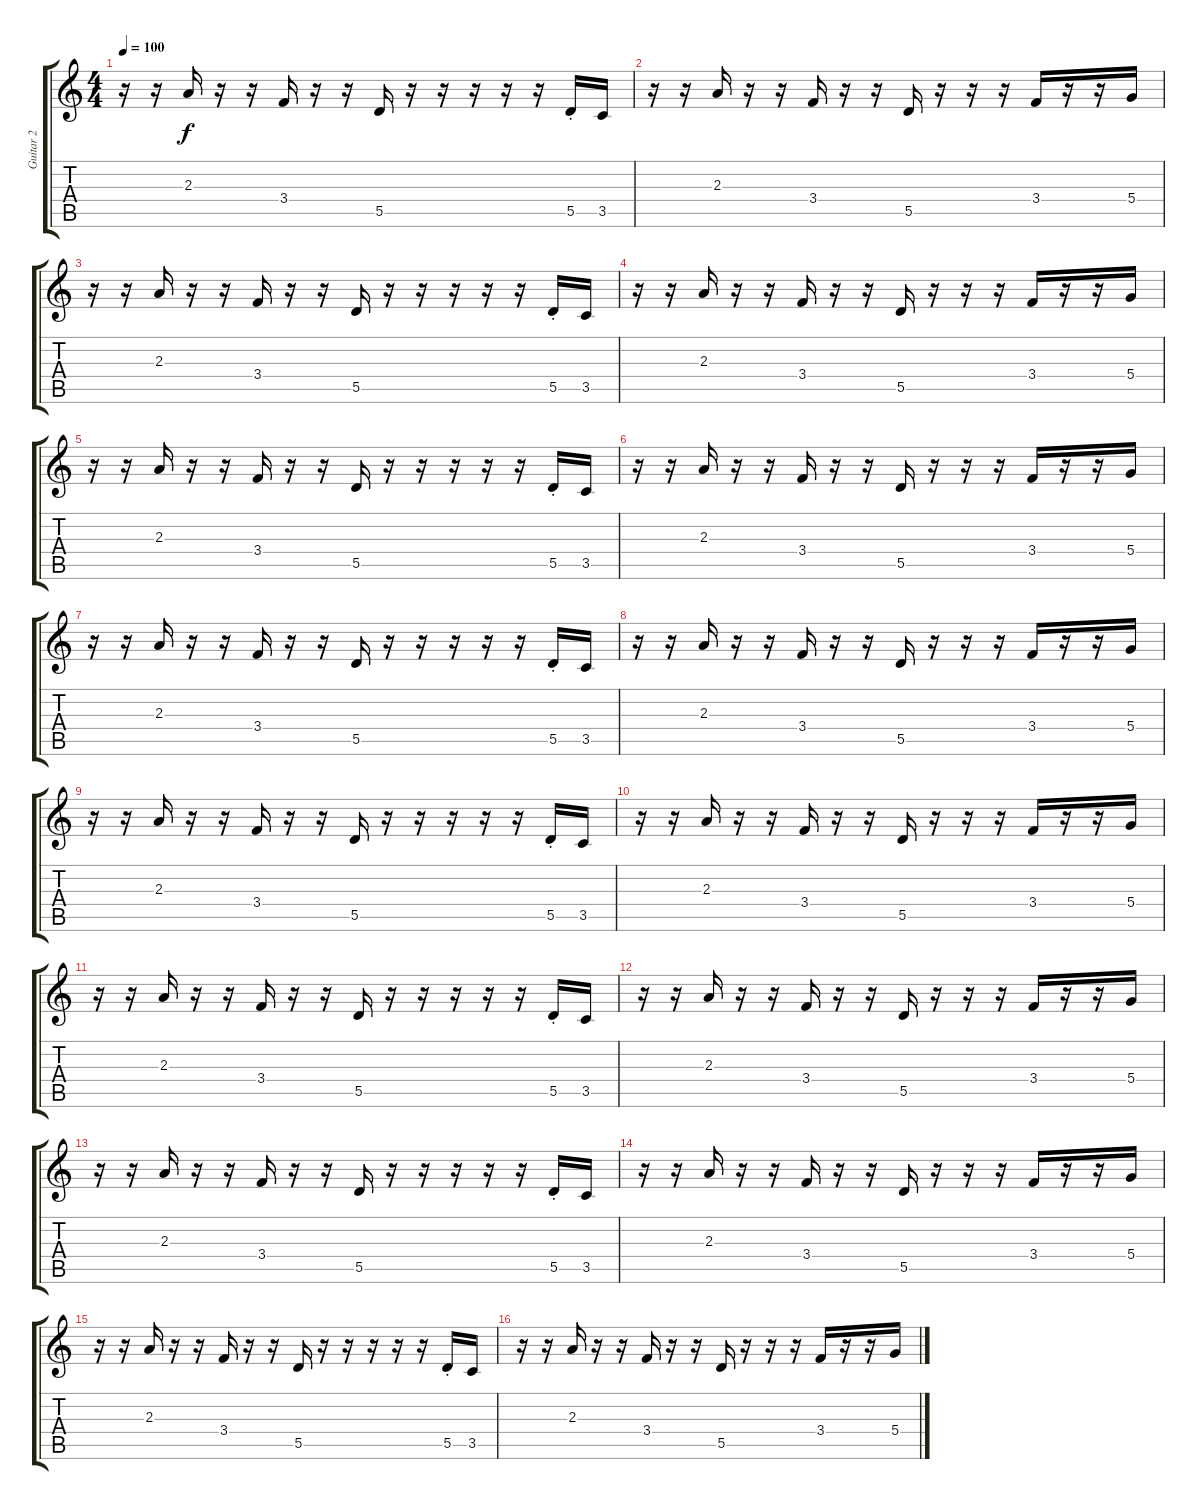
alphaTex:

\track ("Guitar 2" "Guitar 2") {instrument electricguitarmuted}
\staff {score tabs}
\tuning (E4 B3 G3 D3 A2 E2) {hide}
\ts (4 4)
\tempo 100
\clef g2
\ks c
r.16{dy f} r.16 2.3.16 r.16 r.16 3.4.16 r.16 r.16 5.5.16 r.16 r.16 r.16 r.16 r.16 5.5{st}.16 3.5.16 |
r.16 r.16 2.3.16 r.16 r.16 3.4.16 r.16 r.16 5.5.16 r.16 r.16 r.16 3.4.16 r.16 r.16 5.4.16 |
r.16 r.16 2.3.16 r.16 r.16 3.4.16 r.16 r.16 5.5.16 r.16 r.16 r.16 r.16 r.16 5.5{st}.16 3.5.16 |
r.16 r.16 2.3.16 r.16 r.16 3.4.16 r.16 r.16 5.5.16 r.16 r.16 r.16 3.4.16 r.16 r.16 5.4.16 |
r.16 r.16 2.3.16 r.16 r.16 3.4.16 r.16 r.16 5.5.16 r.16 r.16 r.16 r.16 r.16 5.5{st}.16 3.5.16 |
r.16 r.16 2.3.16 r.16 r.16 3.4.16 r.16 r.16 5.5.16 r.16 r.16 r.16 3.4.16 r.16 r.16 5.4.16 |
r.16 r.16 2.3.16 r.16 r.16 3.4.16 r.16 r.16 5.5.16 r.16 r.16 r.16 r.16 r.16 5.5{st}.16 3.5.16 |
r.16 r.16 2.3.16 r.16 r.16 3.4.16 r.16 r.16 5.5.16 r.16 r.16 r.16 3.4.16 r.16 r.16 5.4.16 |
r.16 r.16 2.3.16 r.16 r.16 3.4.16 r.16 r.16 5.5.16 r.16 r.16 r.16 r.16 r.16 5.5{st}.16 3.5.16 |
r.16 r.16 2.3.16 r.16 r.16 3.4.16 r.16 r.16 5.5.16 r.16 r.16 r.16 3.4.16 r.16 r.16 5.4.16 |
r.16 r.16 2.3.16 r.16 r.16 3.4.16 r.16 r.16 5.5.16 r.16 r.16 r.16 r.16 r.16 5.5{st}.16 3.5.16 |
r.16 r.16 2.3.16 r.16 r.16 3.4.16 r.16 r.16 5.5.16 r.16 r.16 r.16 3.4.16 r.16 r.16 5.4.16 |
r.16 r.16 2.3.16 r.16 r.16 3.4.16 r.16 r.16 5.5.16 r.16 r.16 r.16 r.16 r.16 5.5{st}.16 3.5.16 |
r.16 r.16 2.3.16 r.16 r.16 3.4.16 r.16 r.16 5.5.16 r.16 r.16 r.16 3.4.16 r.16 r.16 5.4.16 |
r.16 r.16 2.3.16 r.16 r.16 3.4.16 r.16 r.16 5.5.16 r.16 r.16 r.16 r.16 r.16 5.5{st}.16 3.5.16 |
r.16 r.16 2.3.16 r.16 r.16 3.4.16 r.16 r.16 5.5.16 r.16 r.16 r.16 3.4.16 r.16 r.16 5.4.16
